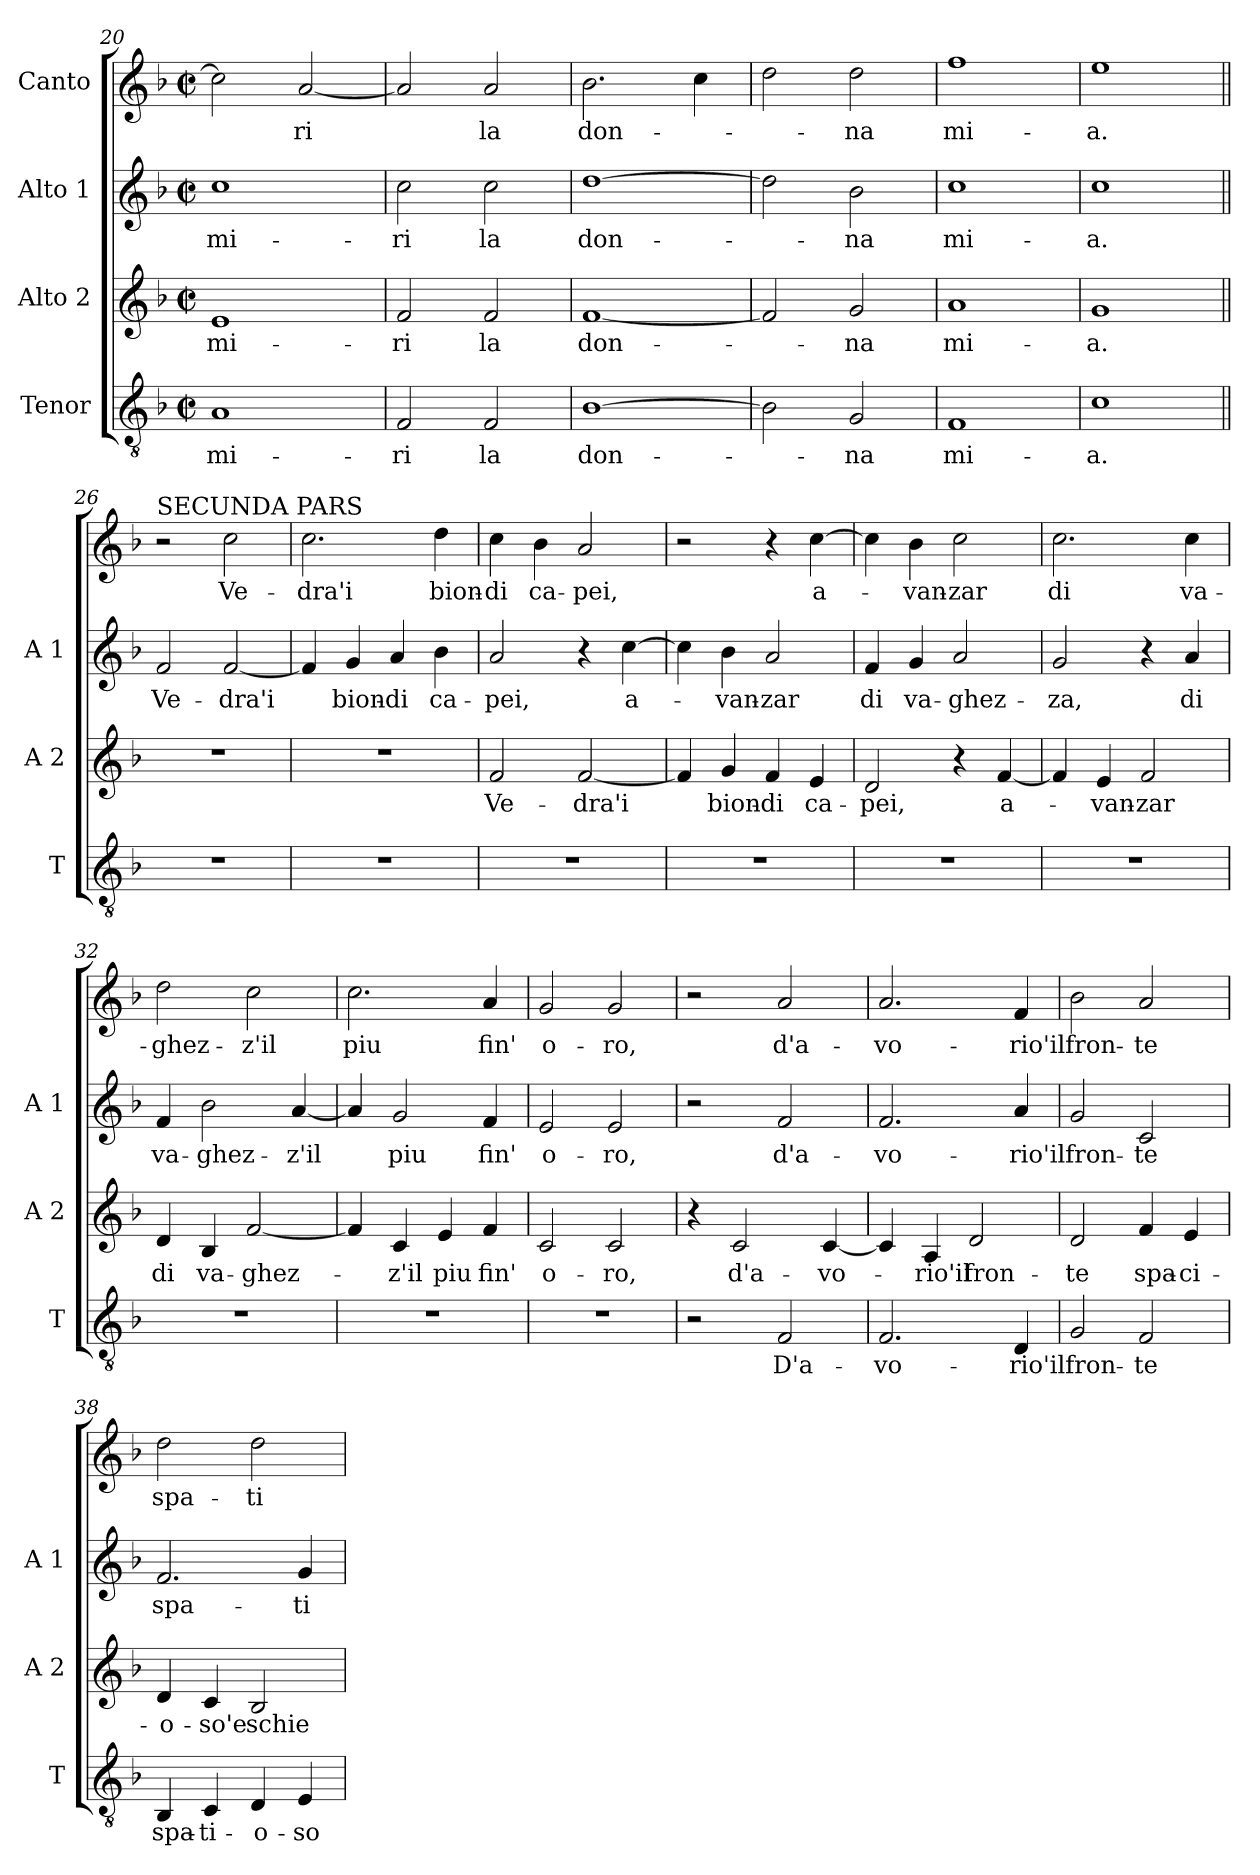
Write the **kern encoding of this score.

**kern	**text	**kern	**text	**kern	**text	**kern	**text
*part4	*part4	*part3	*part3	*part2	*part2	*part1	*part1
*staff4	*staff4	*staff3	*staff3	*staff2	*staff2	*staff1	*staff1
*I"Tenor	*	*I"Alto 2	*	*I"Alto 1	*	*I"Canto	*
*I'T	*	*I'A 2	*	*I'A 1	*	*	*
*clefGv2	*	*clefG2	*	*clefG2	*	*clefG2	*
*k[b-]	*	*k[b-]	*	*k[b-]	*	*k[b-]	*
*F:	*	*F:	*	*F:	*	*F:	*
*M2/2	*	*M2/2	*	*M2/2	*	*M2/2	*
*met(c|)	*	*met(c|)	*	*met(c|)	*	*met(c|)	*
=20	=20	=20	=20	=20	=20	=20	=20
!	!LO:LY:b	!	!LO:LY:b	!	!LO:LY:b	!	!
1A	mi-	1e	mi-	1cc	mi-	2cc\]	.
!	!	!	!	!	!	!	!LO:LY:b
.	.	.	.	.	.	[2a/	-ri
=21	=21	=21	=21	=21	=21	=21	=21
!	!LO:LY:b	!	!LO:LY:b	!	!LO:LY:b	!	!
2F/	-ri	2f/	-ri	2cc\	-ri	2a/]	.
!	!LO:LY:b	!	!LO:LY:b	!	!LO:LY:b	!	!LO:LY:b
2F/	la	2f/	la	2cc\	la	2a/	la
=22	=22	=22	=22	=22	=22	=22	=22
!	!LO:LY:b	!	!LO:LY:b	!	!LO:LY:b	!	!LO:LY:b
[1B-	don-	[1f	don-	[1dd	don-	2.b-\	don-
.	.	.	.	.	.	4cc\	.
=23	=23	=23	=23	=23	=23	=23	=23
2B-\]	.	2f/]	.	2dd\]	.	2dd\	.
!	!LO:LY:b	!	!LO:LY:b	!	!LO:LY:b	!	!LO:LY:b
2G/	-na	2g/	-na	2b-\	-na	2dd\	-na
=24	=24	=24	=24	=24	=24	=24	=24
!	!LO:LY:b	!	!LO:LY:b	!	!LO:LY:b	!	!LO:LY:b
1F	mi-	1a	mi-	1cc	mi-	1ff	mi-
=25	=25	=25	=25	=25	=25	=25	=25
!	!LO:LY:b	!	!LO:LY:b	!	!LO:LY:b	!	!LO:LY:b
1c	-a.	1g	-a.	1cc	-a.	1ee	-a.
!!LO:LB:g=z
=26||	=26||	=26||	=26||	=26||	=26||	=26||	=26||
!	!	!	!	!	!	!LO:TX:a:t=SECUNDA PARS	!
!	!	!	!	!	!LO:LY:b	!	!
1r	.	1r	.	2f/	Ve-	2r	.
!	!	!	!	!	!LO:LY:b	!	!LO:LY:b
.	.	.	.	[2f/	-dra'i	2cc\	Ve-
=27	=27	=27	=27	=27	=27	=27	=27
!	!	!	!	!	!	!	!LO:LY:b
1r	.	1r	.	4f/]	.	2.cc\	-dra'i
!	!	!	!	!	!LO:LY:b	!	!
.	.	.	.	4g/	bion-	.	.
!	!	!	!	!	!LO:LY:b	!	!
.	.	.	.	4a/	-di	.	.
!	!	!	!	!	!LO:LY:b	!	!LO:LY:b
.	.	.	.	4b-\	ca-	4dd\	bion-
=28	=28	=28	=28	=28	=28	=28	=28
!	!	!	!LO:LY:b	!	!LO:LY:b	!	!LO:LY:b
1r	.	2f/	Ve-	2a/	-pei,	4cc\	-di
!	!	!	!	!	!	!	!LO:LY:b
.	.	.	.	.	.	4b-\	ca-
!	!	!	!LO:LY:b	!	!	!	!LO:LY:b
.	.	[2f/	-dra'i	4r	.	2a/	-pei,
!	!	!	!	!	!LO:LY:b	!	!
.	.	.	.	[4cc\	a-	.	.
=29	=29	=29	=29	=29	=29	=29	=29
1r	.	4f/]	.	4cc\]	.	2r	.
!	!	!	!LO:LY:b	!	!LO:LY:b	!	!
.	.	4g/	bion-	4b-\	-van-	.	.
!	!	!	!LO:LY:b	!	!LO:LY:b	!	!
.	.	4f/	-di	2a/	-zar	4r	.
!	!	!	!LO:LY:b	!	!	!	!LO:LY:b
.	.	4e/	ca-	.	.	[4cc\	a-
=30	=30	=30	=30	=30	=30	=30	=30
!	!	!	!LO:LY:b	!	!LO:LY:b	!	!
1r	.	2d/	-pei,	4f/	di	4cc\]	.
!	!	!	!	!	!LO:LY:b	!	!LO:LY:b
.	.	.	.	4g/	va-	4b-\	-van-
!	!	!	!	!	!LO:LY:b	!	!LO:LY:b
.	.	4r	.	2a/	-ghez-	2cc\	-zar
!	!	!	!LO:LY:b	!	!	!	!
.	.	[4f/	a-	.	.	.	.
=31	=31	=31	=31	=31	=31	=31	=31
!	!	!	!	!	!LO:LY:b	!	!LO:LY:b
1r	.	4f/]	.	2g/	-za,	2.cc\	di
!	!	!	!LO:LY:b	!	!	!	!
.	.	4e/	-van-	.	.	.	.
!	!	!	!LO:LY:b	!	!	!	!
.	.	2f/	-zar	4r	.	.	.
!	!	!	!	!	!LO:LY:b	!	!LO:LY:b
.	.	.	.	4a/	di	4cc\	va-
!!LO:LB:g=z
=32	=32	=32	=32	=32	=32	=32	=32
!	!	!	!LO:LY:b	!	!LO:LY:b	!	!LO:LY:b
1r	.	4d/	di	4f/	va-	2dd\	-ghez-
!	!	!	!LO:LY:b	!	!LO:LY:b	!	!
.	.	4B-/	va-	2b-\	-ghez-	.	.
!	!	!	!LO:LY:b	!	!	!	!LO:LY:b
.	.	[2f/	-ghez-	.	.	2cc\	-z'il
!	!	!	!	!	!LO:LY:b	!	!
.	.	.	.	[4a/	-z'il	.	.
=33	=33	=33	=33	=33	=33	=33	=33
!	!	!	!	!	!	!	!LO:LY:b
1r	.	4f/]	.	4a/]	.	2.cc\	piu
!	!	!	!LO:LY:b	!	!LO:LY:b	!	!
.	.	4c/	-z'il	2g/	piu	.	.
!	!	!	!LO:LY:b	!	!	!	!
.	.	4e/	piu	.	.	.	.
!	!	!	!LO:LY:b	!	!LO:LY:b	!	!LO:LY:b
.	.	4f/	fin'	4f/	fin'	4a/	fin'
=34	=34	=34	=34	=34	=34	=34	=34
!	!	!	!LO:LY:b	!	!LO:LY:b	!	!LO:LY:b
1r	.	2c/	o-	2e/	o-	2g/	o-
!	!	!	!LO:LY:b	!	!LO:LY:b	!	!LO:LY:b
.	.	2c/	-ro,	2e/	-ro,	2g/	-ro,
=35	=35	=35	=35	=35	=35	=35	=35
2r	.	4r	.	2r	.	2r	.
!	!	!	!LO:LY:b	!	!	!	!
.	.	2c/	d'a-	.	.	.	.
!	!LO:LY:b	!	!	!	!LO:LY:b	!	!LO:LY:b
2F/	D'a-	.	.	2f/	d'a-	2a/	d'a-
!	!	!	!LO:LY:b	!	!	!	!
.	.	[4c/	-vo-	.	.	.	.
=36	=36	=36	=36	=36	=36	=36	=36
!	!LO:LY:b	!	!	!	!LO:LY:b	!	!LO:LY:b
2.F/	-vo-	4c/]	.	2.f/	-vo-	2.a/	-vo-
!	!	!	!LO:LY:b	!	!	!	!
.	.	4A/	-rio'il	.	.	.	.
!	!	!	!LO:LY:b	!	!	!	!
.	.	2d/	fron-	.	.	.	.
!	!LO:LY:b	!	!	!	!LO:LY:b	!	!LO:LY:b
4D/	-rio'il	.	.	4a/	-rio'il	4f/	-rio'il
=37	=37	=37	=37	=37	=37	=37	=37
!	!LO:LY:b	!	!LO:LY:b	!	!LO:LY:b	!	!LO:LY:b
2G/	fron-	2d/	-te	2g/	fron-	2b-\	fron-
!	!LO:LY:b	!	!LO:LY:b	!	!LO:LY:b	!	!LO:LY:b
2F/	-te	4f/	spa-	2c/	-te	2a/	-te
!	!	!	!LO:LY:b	!	!	!	!
.	.	4e/	-ci-	.	.	.	.
!!LO:PB:g=z
=38	=38	=38	=38	=38	=38	=38	=38
!	!LO:LY:b	!	!LO:LY:b	!	!LO:LY:b	!	!LO:LY:b
4BB-/	spa-	4d/	-o-	2.f/	spa-	2dd\	spa-
!	!LO:LY:b	!	!LO:LY:b	!	!	!	!
4C/	-ti-	4c/	-so'e	.	.	.	.
!	!LO:LY:b	!	!LO:LY:b	!	!	!	!LO:LY:b
4D/	-o-	2B-/	schie-	.	.	2dd\	-ti-
!	!LO:LY:b	!	!	!	!LO:LY:b	!	!
4E/	-so	.	.	4g/	-ti-	.	.
=	=	=	=	=	=	=	=
*-	*-	*-	*-	*-	*-	*-	*-
